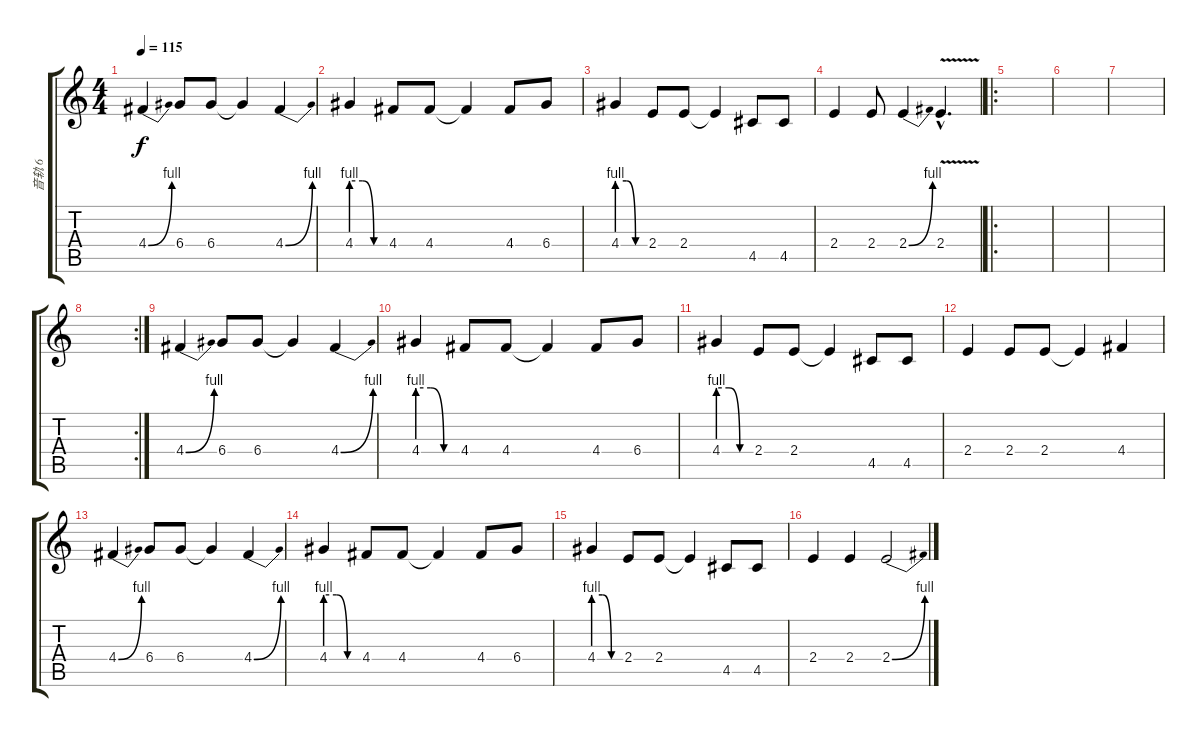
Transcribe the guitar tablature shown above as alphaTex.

\track ("音轨 6" "音轨 6") {instrument electricguitarjazz}
\staff {score tabs}
\tuning (E4 B3 G3 D3 A2 E2) {hide}
\ts (4 4)
\tempo 115
\clef g2
\ks c
4.4{be (bend 0 0 60 4)}.4{dy f} 6.4.8 6.4.8 6.4{t}.4 4.4{be (bend 0 0 60 4)}.4 |
4.4{be (custom 0 4 20 4 40 0 60 0)}.4 4.4.8 4.4.8 4.4{t}.4 4.4.8 6.4.8 |
4.4{be (custom 0 4 20 4 40 0 60 0)}.4 2.4.8 2.4.8 2.4{t}.4 4.5.8 4.5.8 |
2.4.4 2.4.8 2.4{be (bend 0 0 60 4)}.4 2.4{v hac}.4{d} |
\ro
|
|
|
\rc 2
|
4.4{be (bend 0 0 60 4)}.4 6.4.8 6.4.8 6.4{t}.4 4.4{be (bend 0 0 60 4)}.4 |
4.4{be (custom 0 4 20 4 40 0 60 0)}.4 4.4.8 4.4.8 4.4{t}.4 4.4.8 6.4.8 |
4.4{be (custom 0 4 20 4 40 0 60 0)}.4 2.4.8 2.4.8 2.4{t}.4 4.5.8 4.5.8 |
2.4.4 2.4.8 2.4.8 2.4{t}.4 4.4.4 |
4.4{be (bend 0 0 60 4)}.4 6.4.8 6.4.8 6.4{t}.4 4.4{be (bend 0 0 60 4)}.4 |
4.4{be (custom 0 4 20 4 40 0 60 0)}.4 4.4.8 4.4.8 4.4{t}.4 4.4.8 6.4.8 |
4.4{be (custom 0 4 20 4 40 0 60 0)}.4 2.4.8 2.4.8 2.4{t}.4 4.5.8 4.5.8 |
2.4.4 2.4.4 2.4{be (bend 0 0 60 4)}.2
